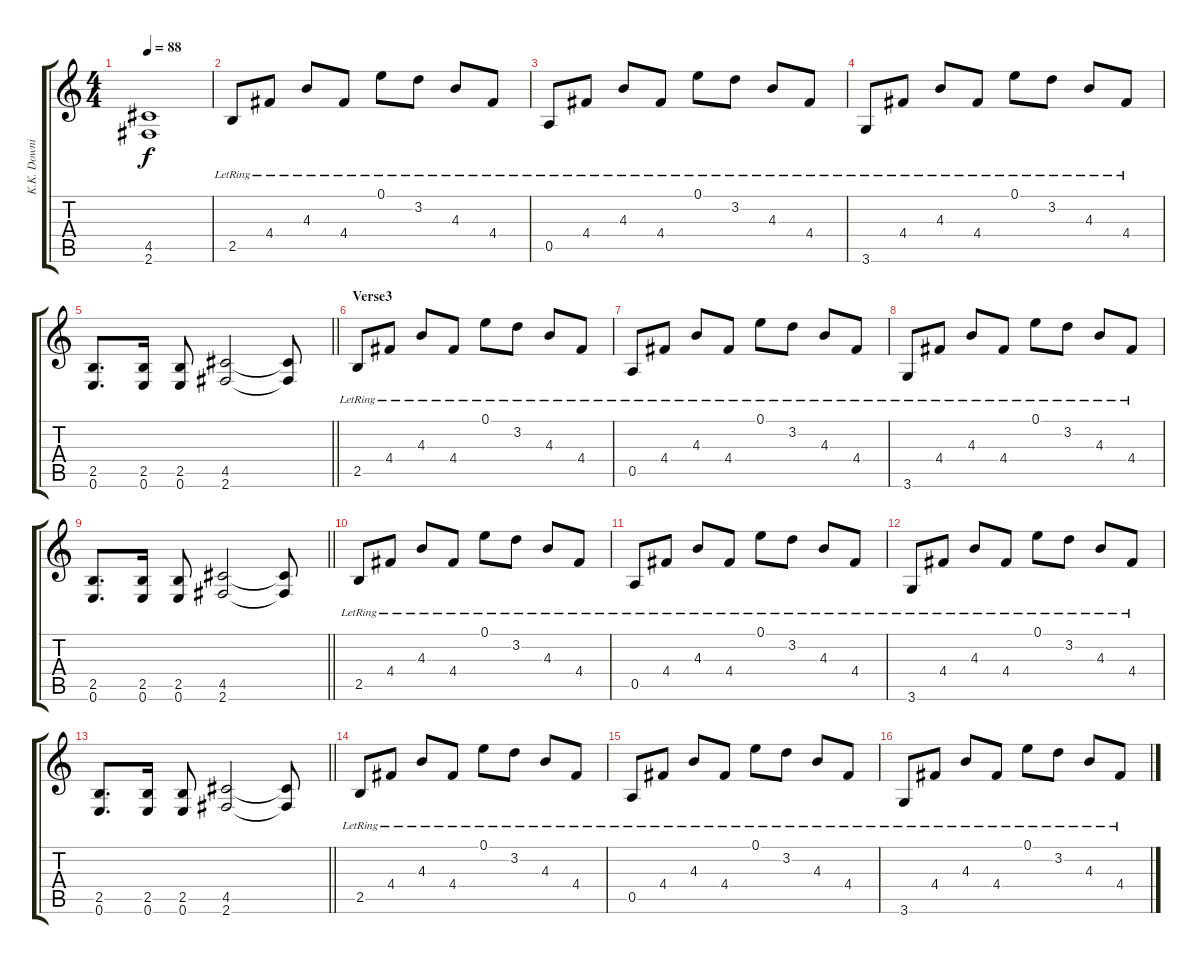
\track ("K.K. Downing" "K.K. Downi") {instrument distortionguitar}
\staff {score tabs}
\tuning (E4 B3 G3 D3 A2 E2) {hide}
\ts (4 4)
\tempo 88
\clef g2
\ks c
(4.5 2.6).1{dy f} |
2.5{lr}.8{volume 9 instrument acousticguitarsteel} 4.4{lr}.8 4.3{lr}.8 4.4{lr}.8 0.1{lr}.8 3.2{lr}.8 4.3{lr}.8 4.4{lr}.8 |
0.5{lr}.8 4.4{lr}.8 4.3{lr}.8 4.4{lr}.8 0.1{lr}.8 3.2{lr}.8 4.3{lr}.8 4.4{lr}.8 |
3.6{lr}.8 4.4{lr}.8 4.3{lr}.8 4.4{lr}.8 0.1{lr}.8 3.2{lr}.8 4.3{lr}.8 4.4{lr}.8 |
\barLineRight lightlight
(2.5 0.6).8{d} (2.5 0.6).16 (2.5 0.6).8 (4.5 2.6).2 (4.5{t} 2.6{t}).8 |
\section ("" "Verse3")
2.5{lr}.8 4.4{lr}.8 4.3{lr}.8 4.4{lr}.8 0.1{lr}.8 3.2{lr}.8 4.3{lr}.8 4.4{lr}.8 |
0.5{lr}.8 4.4{lr}.8 4.3{lr}.8 4.4{lr}.8 0.1{lr}.8 3.2{lr}.8 4.3{lr}.8 4.4{lr}.8 |
3.6{lr}.8 4.4{lr}.8 4.3{lr}.8 4.4{lr}.8 0.1{lr}.8 3.2{lr}.8 4.3{lr}.8 4.4{lr}.8 |
\barLineRight lightlight
(2.5 0.6).8{d} (2.5 0.6).16 (2.5 0.6).8 (4.5 2.6).2 (4.5{t} 2.6{t}).8 |
2.5{lr}.8 4.4{lr}.8 4.3{lr}.8 4.4{lr}.8 0.1{lr}.8 3.2{lr}.8 4.3{lr}.8 4.4{lr}.8 |
0.5{lr}.8 4.4{lr}.8 4.3{lr}.8 4.4{lr}.8 0.1{lr}.8 3.2{lr}.8 4.3{lr}.8 4.4{lr}.8 |
3.6{lr}.8 4.4{lr}.8 4.3{lr}.8 4.4{lr}.8 0.1{lr}.8 3.2{lr}.8 4.3{lr}.8 4.4{lr}.8 |
\barLineRight lightlight
(2.5 0.6).8{d} (2.5 0.6).16 (2.5 0.6).8 (4.5 2.6).2 (4.5{t} 2.6{t}).8 |
2.5{lr}.8 4.4{lr}.8 4.3{lr}.8 4.4{lr}.8 0.1{lr}.8 3.2{lr}.8 4.3{lr}.8 4.4{lr}.8 |
0.5{lr}.8 4.4{lr}.8 4.3{lr}.8 4.4{lr}.8 0.1{lr}.8 3.2{lr}.8 4.3{lr}.8 4.4{lr}.8 |
3.6{lr}.8 4.4{lr}.8 4.3{lr}.8 4.4{lr}.8 0.1{lr}.8 3.2{lr}.8 4.3{lr}.8 4.4{lr}.8
